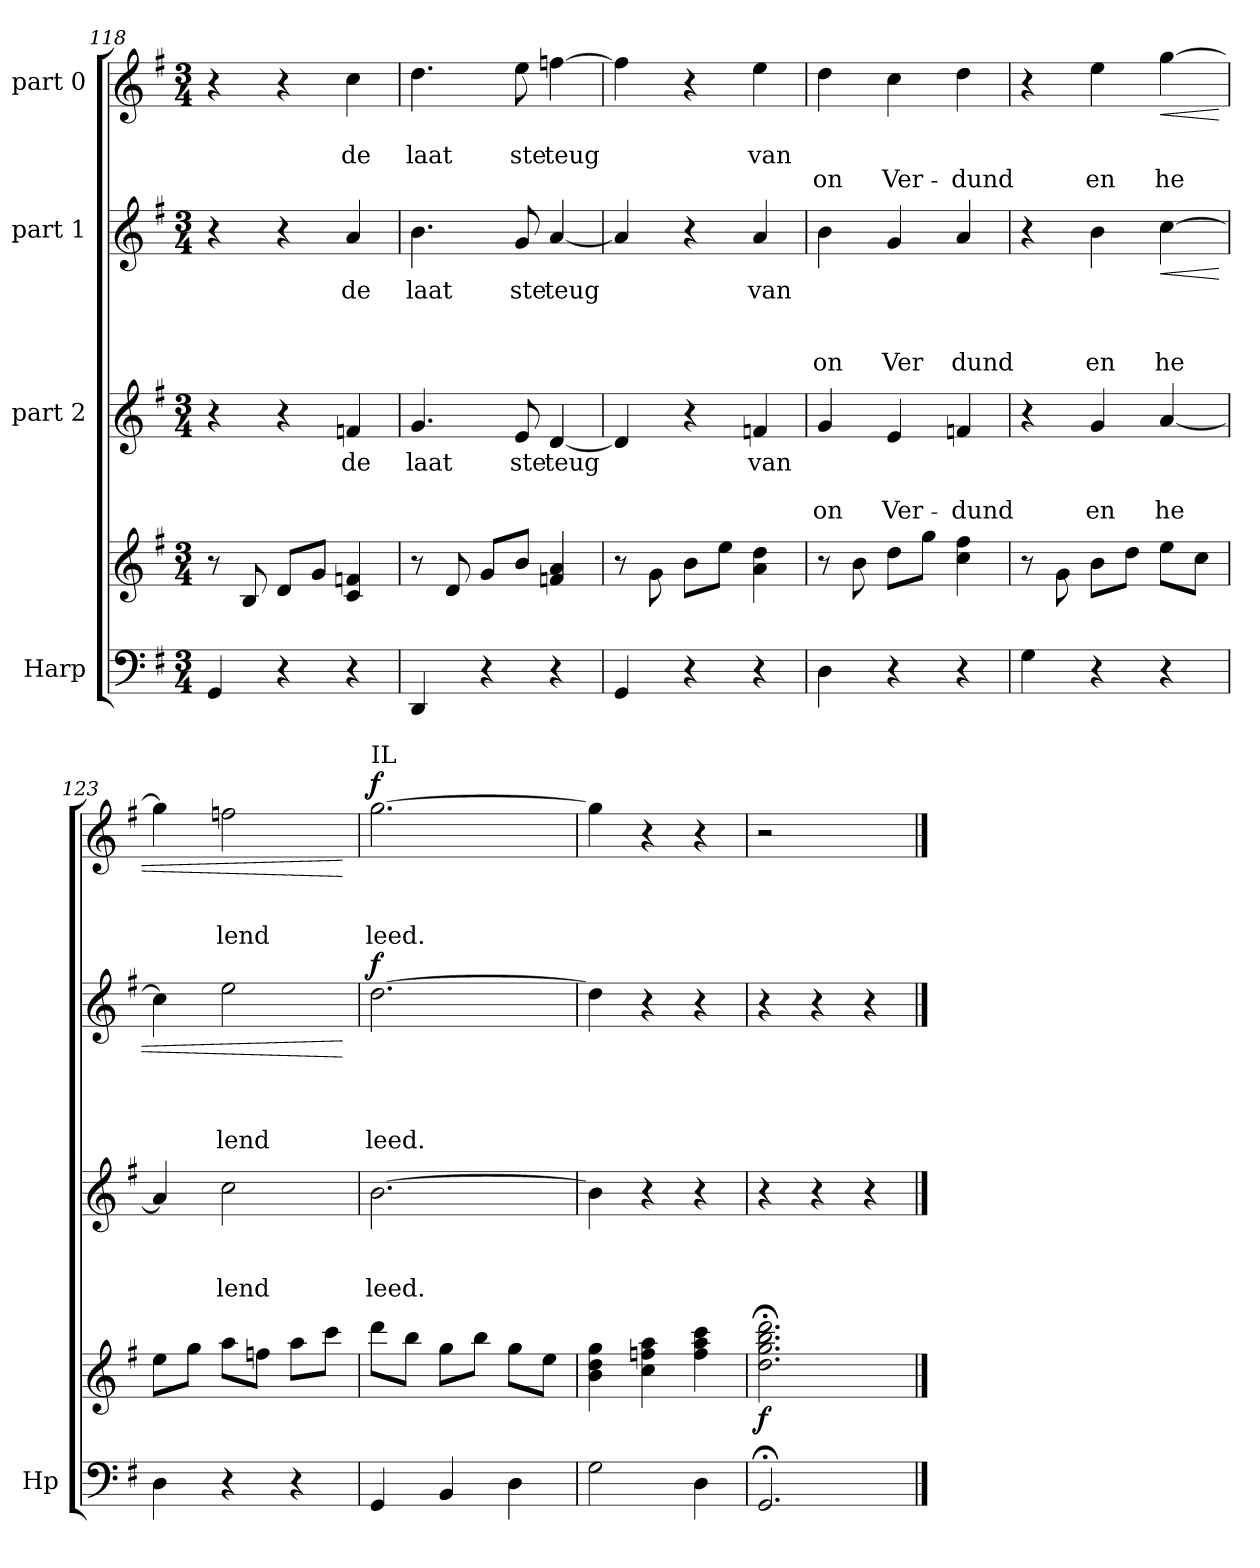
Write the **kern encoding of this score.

**kern	**kern	**dynam	**kern	**text	**text	**text	**kern	**text	**text	**text	**text	**dynam	**kern	**text	**text	**text	**dynam
*part4	*part4	*part4	*part3	*part3	*part3	*part3	*part2	*part2	*part2	*part2	*part2	*part2	*part1	*part1	*part1	*part1	*part1
*staff5	*staff4	*staff4/5	*staff3	*staff3	*staff3	*staff3	*staff2	*staff2	*staff2	*staff2	*staff2	*staff2	*staff1	*staff1	*staff1	*staff1	*staff1
*I"Harp	*	*	*I"part 2	*	*	*	*I"part 1	*	*	*	*	*	*I"part 0	*	*	*	*
*I'Hp	*	*	*	*	*	*	*	*	*	*	*	*	*	*	*	*	*
*clefF4	*clefG2	*	*clefG2	*	*	*	*clefG2	*	*	*	*	*	*clefG2	*	*	*	*
*k[f#]	*k[f#]	*	*k[f#]	*	*	*	*k[f#]	*	*	*	*	*	*k[f#]	*	*	*	*
*M3/4	*M3/4	*	*M3/4	*	*	*	*M3/4	*	*	*	*	*	*M3/4	*	*	*	*
=118	=118	=118	=118	=118	=118	=118	=118	=118	=118	=118	=118	=118	=118	=118	=118	=118	=118
4GG/	8r	.	4r	.	.	.	4r	.	.	.	.	.	4r	.	.	.	.
.	8B/	.	.	.	.	.	.	.	.	.	.	.	.	.	.	.	.
4r	8d/L	.	4r	.	.	.	4r	.	.	.	.	.	4r	.	.	.	.
.	8g/J	.	.	.	.	.	.	.	.	.	.	.	.	.	.	.	.
!	!	!	!	!LO:LY:b	!	!	!	!LO:LY:b	!	!	!	!	!	!	!LO:LY:b	!	!
4r	4c/ 4fn/	.	4fn/	de	.	.	4a/	de	.	.	.	.	4cc\	.	de	.	.
=119	=119	=119	=119	=119	=119	=119	=119	=119	=119	=119	=119	=119	=119	=119	=119	=119	=119
!	!	!	!	!LO:LY:b	!	!	!	!LO:LY:b	!	!	!	!	!	!	!LO:LY:b	!	!
4DD/	8r	.	4.g/	laat	.	.	4.b\	laat	.	.	.	.	4.dd\	.	laat	.	.
.	8d/	.	.	.	.	.	.	.	.	.	.	.	.	.	.	.	.
4r	8g/L	.	.	.	.	.	.	.	.	.	.	.	.	.	.	.	.
!	!	!	!	!LO:LY:b	!	!	!	!LO:LY:b	!	!	!	!	!	!	!LO:LY:b	!	!
.	8b/J	.	8e/	ste	.	.	8g/	ste	.	.	.	.	8ee\	.	ste	.	.
!	!	!	!	!LO:LY:b	!	!	!	!LO:LY:b	!	!	!	!	!	!	!LO:LY:b	!	!
4r	4fn/ 4a/	.	[4d/	teug	.	.	[4a/	teug	.	.	.	.	[4ffn\	.	teug	.	.
=120	=120	=120	=120	=120	=120	=120	=120	=120	=120	=120	=120	=120	=120	=120	=120	=120	=120
4GG/	8r	.	4d/]	.	.	.	4a/]	.	.	.	.	.	4ff\]	.	.	.	.
.	8g\	.	.	.	.	.	.	.	.	.	.	.	.	.	.	.	.
4r	8b\L	.	4r	.	.	.	4r	.	.	.	.	.	4r	.	.	.	.
.	8ee\J	.	.	.	.	.	.	.	.	.	.	.	.	.	.	.	.
!	!	!	!	!LO:LY:b	!	!	!	!LO:LY:b	!	!	!	!	!	!	!LO:LY:b	!	!
4r	4a\ 4dd\	.	4fn/	van	.	.	4a/	van	.	.	.	.	4ee\	.	van	.	.
!!LO:LB:g=z
=121	=121	=121	=121	=121	=121	=121	=121	=121	=121	=121	=121	=121	=121	=121	=121	=121	=121
!	!	!	!	!	!	!LO:LY:b	!	!	!	!	!LO:LY:b	!	!	!	!	!LO:LY:b	!
4D\	8r	.	4g/	.	.	on	4b\	.	.	.	on	.	4dd\	.	.	on	.
.	8b\	.	.	.	.	.	.	.	.	.	.	.	.	.	.	.	.
!	!	!	!	!	!	!LO:LY:b	!	!	!	!	!LO:LY:b	!	!	!	!	!LO:LY:b	!
4r	8dd\L	.	4e/	.	.	Ver -	4g/	.	.	.	Ver	.	4cc\	.	.	Ver -	.
.	8gg\J	.	.	.	.	.	.	.	.	.	.	.	.	.	.	.	.
!	!	!	!	!	!	!LO:LY:b	!	!	!	!	!LO:LY:b	!	!	!	!	!LO:LY:b	!
4r	4cc\ 4ff#\	.	4fn/	.	.	dund	4a/	.	.	.	dund	.	4dd\	.	.	dund	.
=122	=122	=122	=122	=122	=122	=122	=122	=122	=122	=122	=122	=122	=122	=122	=122	=122	=122
4G\	8r	.	4r	.	.	.	4r	.	.	.	.	.	4r	.	.	.	.
.	8g\	.	.	.	.	.	.	.	.	.	.	.	.	.	.	.	.
!	!	!	!	!	!	!LO:LY:b	!	!	!	!	!LO:LY:b	!	!	!	!	!LO:LY:b	!
4r	8b\L	.	4g/	.	.	en	4b\	.	.	.	en	.	4ee\	.	.	en	.
.	8dd\J	.	.	.	.	.	.	.	.	.	.	.	.	.	.	.	.
!	!	!	!	!	!	!LO:LY:b	!	!	!	!	!LO:LY:b	!LO:HP:b	!	!	!	!LO:LY:b	!LO:HP:b
4r	8ee\L	.	[4a/	.	.	he	[4cc\	.	.	.	he	<	[4gg\	.	.	he	<
.	8cc\J	.	.	.	.	.	.	.	.	.	.	.	.	.	.	.	.
=123	=123	=123	=123	=123	=123	=123	=123	=123	=123	=123	=123	=123	=123	=123	=123	=123	=123
4D\	8ee\L	.	4a/]	.	.	.	4cc\]	.	.	.	.	.	4gg\]	.	.	.	.
.	8gg\J	.	.	.	.	.	.	.	.	.	.	.	.	.	.	.	.
!	!	!	!	!	!	!LO:LY:b	!	!	!	!	!LO:LY:b	!	!	!	!	!LO:LY:b	!
4r	8aa\L	.	2cc\	.	.	lend	2ee\	.	.	.	lend	.	2ffn\	.	.	lend	.
.	8ffn\J	.	.	.	.	.	.	.	.	.	.	.	.	.	.	.	.
4r	8aa\L	.	.	.	.	.	.	.	.	.	.	.	.	.	.	.	.
.	8ccc\J	.	.	.	.	.	.	.	.	.	.	.	.	.	.	.	.
.	.	.	.	.	.	.	.	.	.	.	.	[	.	.	.	.	[
=124	=124	=124	=124	=124	=124	=124	=124	=124	=124	=124	=124	=124	=124	=124	=124	=124	=124
!	!	!	!	!	!	!	!	!	!	!	!	!	!LO:TX:a:t=IL	!	!	!	!
!	!	!	!	!	!	!LO:LY:b	!	!	!	!	!LO:LY:b	!LO:DY:b	!	!	!	!LO:LY:b	!LO:DY:b
4GG/	8ddd\L	.	[2.b\	.	.	leed.	[2.dd\	.	.	.	leed.	f	[2.gg\	.	.	leed.	f
.	8bb\J	.	.	.	.	.	.	.	.	.	.	.	.	.	.	.	.
4BB/	8gg\L	.	.	.	.	.	.	.	.	.	.	.	.	.	.	.	.
.	8bb\J	.	.	.	.	.	.	.	.	.	.	.	.	.	.	.	.
4D\	8gg\L	.	.	.	.	.	.	.	.	.	.	.	.	.	.	.	.
.	8ee\J	.	.	.	.	.	.	.	.	.	.	.	.	.	.	.	.
=125	=125	=125	=125	=125	=125	=125	=125	=125	=125	=125	=125	=125	=125	=125	=125	=125	=125
2G\	4b\ 4dd\ 4gg\	.	4b\]	.	.	.	4dd\]	.	.	.	.	.	4gg\]	.	.	.	.
.	4cc\ 4ffn\ 4aa\	.	4r	.	.	.	4r	.	.	.	.	.	4r	.	.	.	.
4D\	4ff\ 4aa\ 4ccc\	.	4r	.	.	.	4r	.	.	.	.	.	4r	.	.	.	.
=126	=126	=126	=126	=126	=126	=126	=126	=126	=126	=126	=126	=126	=126	=126	=126	=126	=126
!	!	!LO:DY:b	!	!	!	!	!	!	!	!	!	!	!	!	!	!	!
2.GG;</	2.dd\;< 2.gg\;< 2.bb\;< 2.ddd\;<	f	4r	.	.	.	4r	.	.	.	.	.	2r	.	.	.	.
.	.	.	4r	.	.	.	4r	.	.	.	.	.	.	.	.	.	.
.	.	.	4r	.	.	.	4r	.	.	.	.	.	4ryy	.	.	.	.
==	==	==	==	==	==	==	==	==	==	==	==	==	==	==	==	==	==
*-	*-	*-	*-	*-	*-	*-	*-	*-	*-	*-	*-	*-	*-	*-	*-	*-	*-
